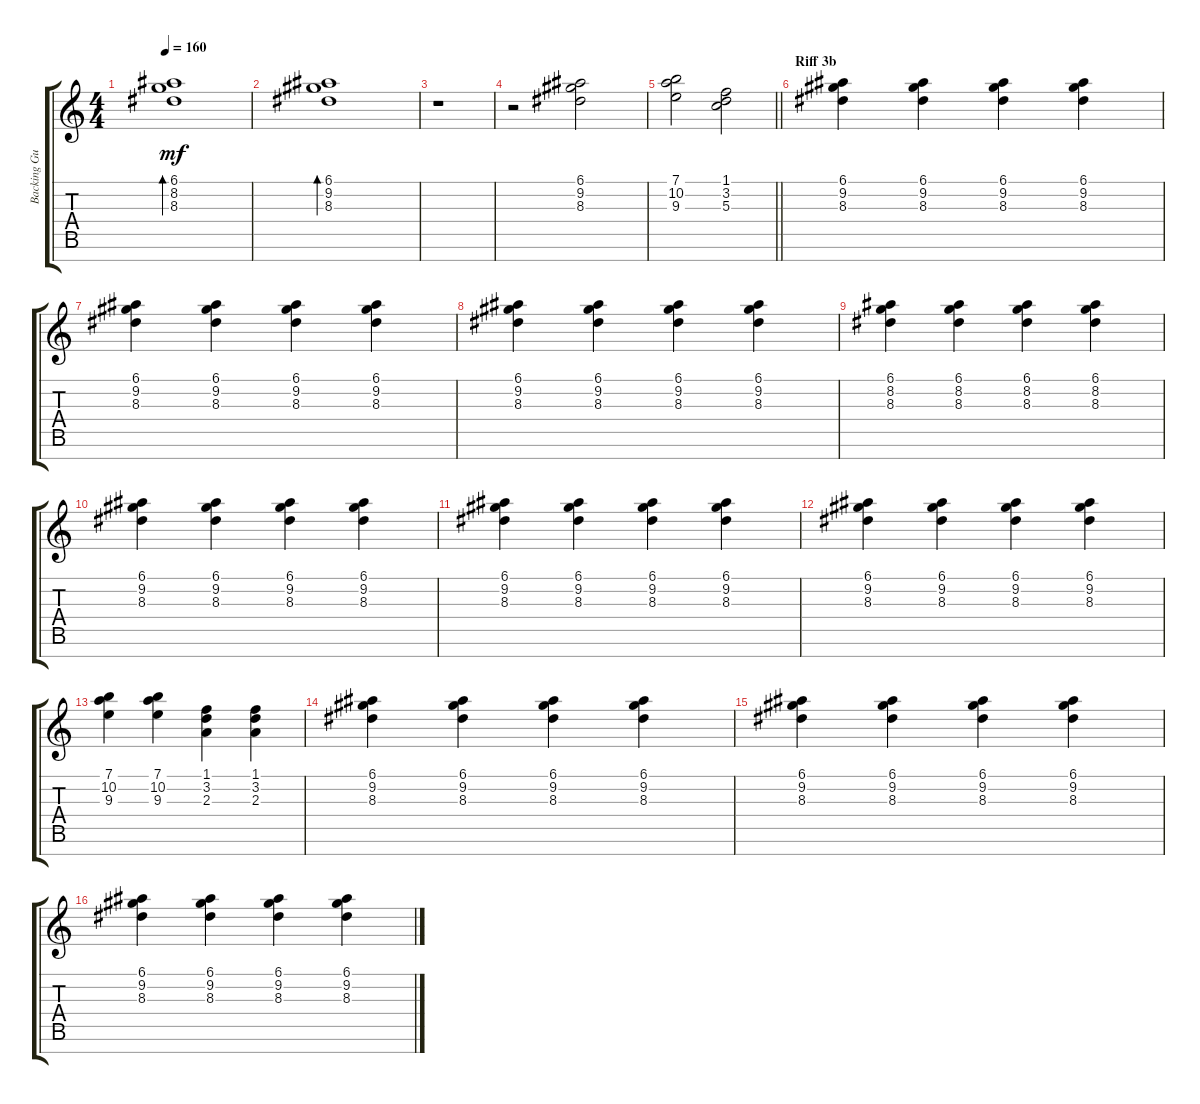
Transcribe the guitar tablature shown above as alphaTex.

\track ("Backing Guitar 2" "Backing Gu") {instrument electricguitarclean}
\staff {score tabs}
\tuning (E4 B3 G3 D3 A2 E2 B1) {hide}
\ts (4 4)
\tempo 160
\clef g2
\ks c
(6.1 8.2 8.3).1{bd 480 dy mf} |
(6.1 9.2 8.3).1{bd 480} |
r.1 |
r.2 (6.1 9.2 8.3).2{volume 10} |
\barLineRight lightlight
(7.1 10.2 9.3).2 (1.1 3.2 5.3).2 |
\section ("" "Riff 3b")
(6.1 9.2 8.3).4 (6.1 9.2 8.3).4 (6.1 9.2 8.3).4 (6.1 9.2 8.3).4 |
(6.1 9.2 8.3).4 (6.1 9.2 8.3).4 (6.1 9.2 8.3).4 (6.1 9.2 8.3).4 |
(6.1 9.2 8.3).4 (6.1 9.2 8.3).4 (6.1 9.2 8.3).4 (6.1 9.2 8.3).4 |
(6.1 8.2 8.3).4 (6.1 8.2 8.3).4 (6.1 8.2 8.3).4 (6.1 8.2 8.3).4 |
(6.1 9.2 8.3).4 (6.1 9.2 8.3).4 (6.1 9.2 8.3).4 (6.1 9.2 8.3).4 |
(6.1 9.2 8.3).4 (6.1 9.2 8.3).4 (6.1 9.2 8.3).4 (6.1 9.2 8.3).4 |
(6.1 9.2 8.3).4 (6.1 9.2 8.3).4 (6.1 9.2 8.3).4 (6.1 9.2 8.3).4 |
(7.1 10.2 9.3).4 (7.1 10.2 9.3).4 (1.1 3.2 2.3).4 (1.1 3.2 2.3).4 |
(6.1 9.2 8.3).4 (6.1 9.2 8.3).4 (6.1 9.2 8.3).4 (6.1 9.2 8.3).4 |
(6.1 9.2 8.3).4 (6.1 9.2 8.3).4 (6.1 9.2 8.3).4 (6.1 9.2 8.3).4 |
(6.1 9.2 8.3).4 (6.1 9.2 8.3).4 (6.1 9.2 8.3).4 (6.1 9.2 8.3).4
